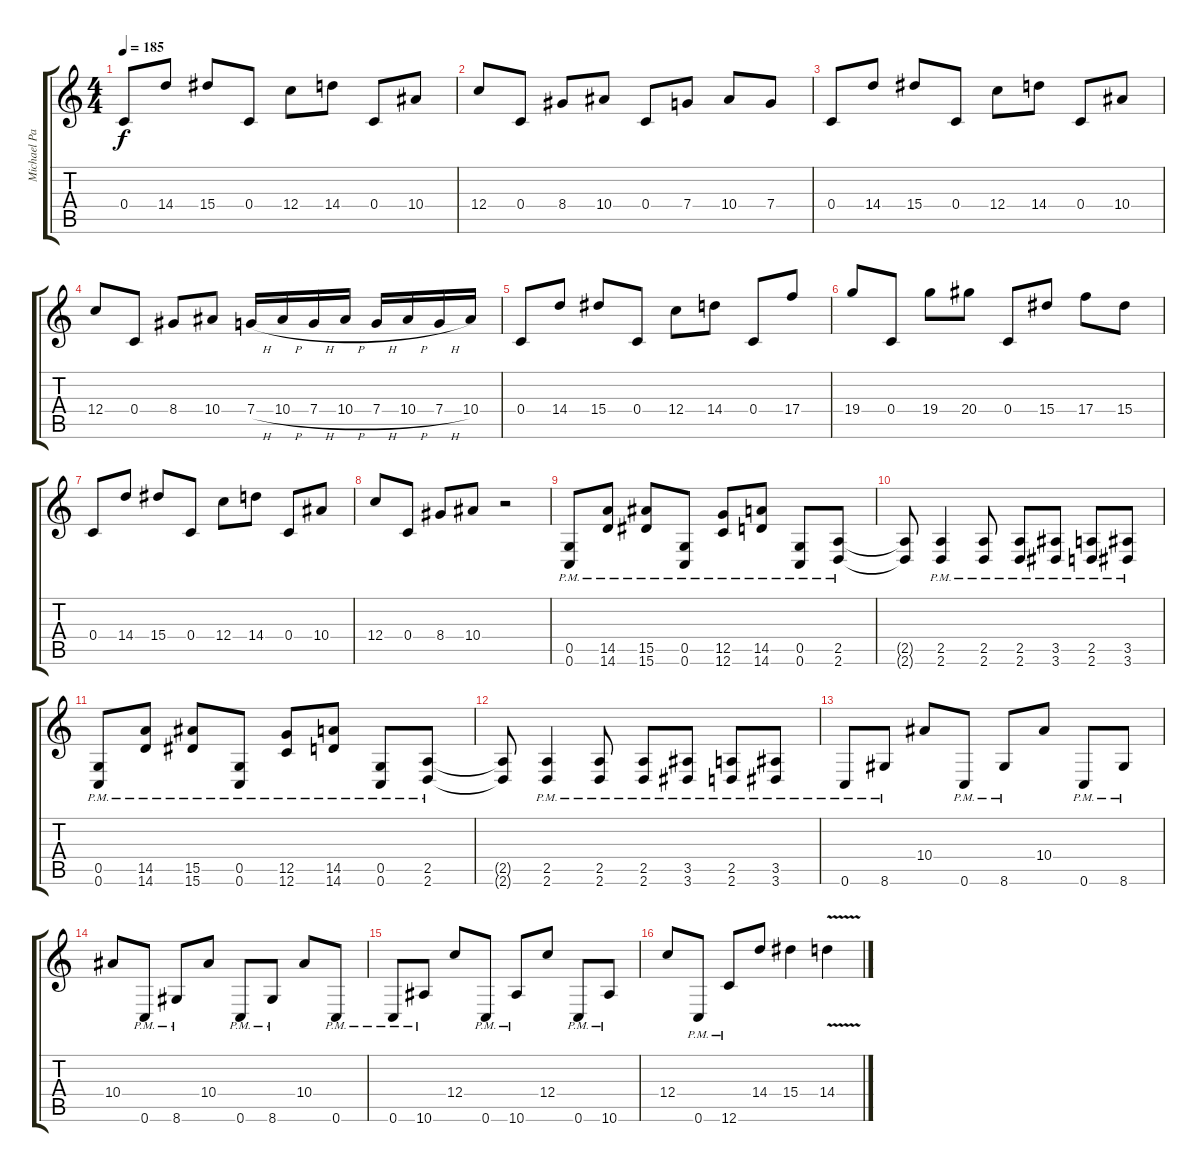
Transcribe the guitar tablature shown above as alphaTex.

\track ("Michael Padget" "Michael Pa") {instrument distortionguitar}
\staff {score tabs}
\tuning (D4 A3 F3 C3 G2 C2) {hide}
\ts (4 4)
\tempo 185
\clef g2
\ks c
0.4.8{dy f instrument distortionguitar} 14.4.8 15.4.8 0.4.8 12.4.8 14.4.8 0.4.8 10.4.8 |
12.4.8 0.4.8 8.4.8 10.4.8 0.4.8 7.4.8 10.4.8 7.4.8 |
0.4.8 14.4.8 15.4.8 0.4.8 12.4.8 14.4.8 0.4.8 10.4.8 |
12.4.8 0.4.8 8.4.8 10.4.8 7.4{h}.16 10.4{h}.16 7.4{h}.16 10.4{h}.16 7.4{h}.16 10.4{h}.16 7.4{h}.16 10.4.16 |
0.4.8 14.4.8 15.4.8 0.4.8 12.4.8 14.4.8 0.4.8 17.4.8 |
19.4.8 0.4.8 19.4.8 20.4.8 0.4.8 15.4.8 17.4.8 15.4.8 |
0.4.8 14.4.8 15.4.8 0.4.8 12.4.8 14.4.8 0.4.8 10.4.8 |
12.4.8 0.4.8 8.4.8 10.4.8 r.2 |
(0.5{pm} 0.6{pm}).8 (14.5{pm} 14.6{pm}).8 (15.5{pm} 15.6{pm}).8 (0.5{pm} 0.6{pm}).8 (12.5{pm} 12.6{pm}).8 (14.5{pm} 14.6{pm}).8 (0.5{pm} 0.6{pm}).8 (2.5{pm} 2.6{pm}).8 |
(2.5{t} 2.6{t}).8 (2.5{pm} 2.6{pm}).4 (2.5{pm} 2.6{pm}).8 (2.5{pm} 2.6{pm}).8 (3.5{pm} 3.6{pm}).8 (2.5{pm} 2.6{pm}).8 (3.5{pm} 3.6{pm}).8 |
(0.5{pm} 0.6{pm}).8 (14.5{pm} 14.6{pm}).8 (15.5{pm} 15.6{pm}).8 (0.5{pm} 0.6{pm}).8 (12.5{pm} 12.6{pm}).8 (14.5{pm} 14.6{pm}).8 (0.5{pm} 0.6{pm}).8 (2.5{pm} 2.6{pm}).8 |
(2.5{t} 2.6{t}).8 (2.5{pm} 2.6{pm}).4 (2.5{pm} 2.6{pm}).8 (2.5{pm} 2.6{pm}).8 (3.5{pm} 3.6{pm}).8 (2.5{pm} 2.6{pm}).8 (3.5{pm} 3.6{pm}).8 |
0.6{pm}.8 8.6{pm}.8 10.4.8 0.6{pm}.8 8.6{pm}.8 10.4.8 0.6{pm}.8 8.6{pm}.8 |
10.4.8 0.6{pm}.8 8.6{pm}.8 10.4.8 0.6{pm}.8 8.6{pm}.8 10.4.8 0.6{pm}.8 |
0.6{pm}.8 10.6{pm}.8 12.4.8 0.6{pm}.8 10.6{pm}.8 12.4.8 0.6{pm}.8 10.6{pm}.8 |
12.4.8 0.6{pm}.8 12.6{pm}.8 14.4.8 15.4.4 14.4{v}.4
